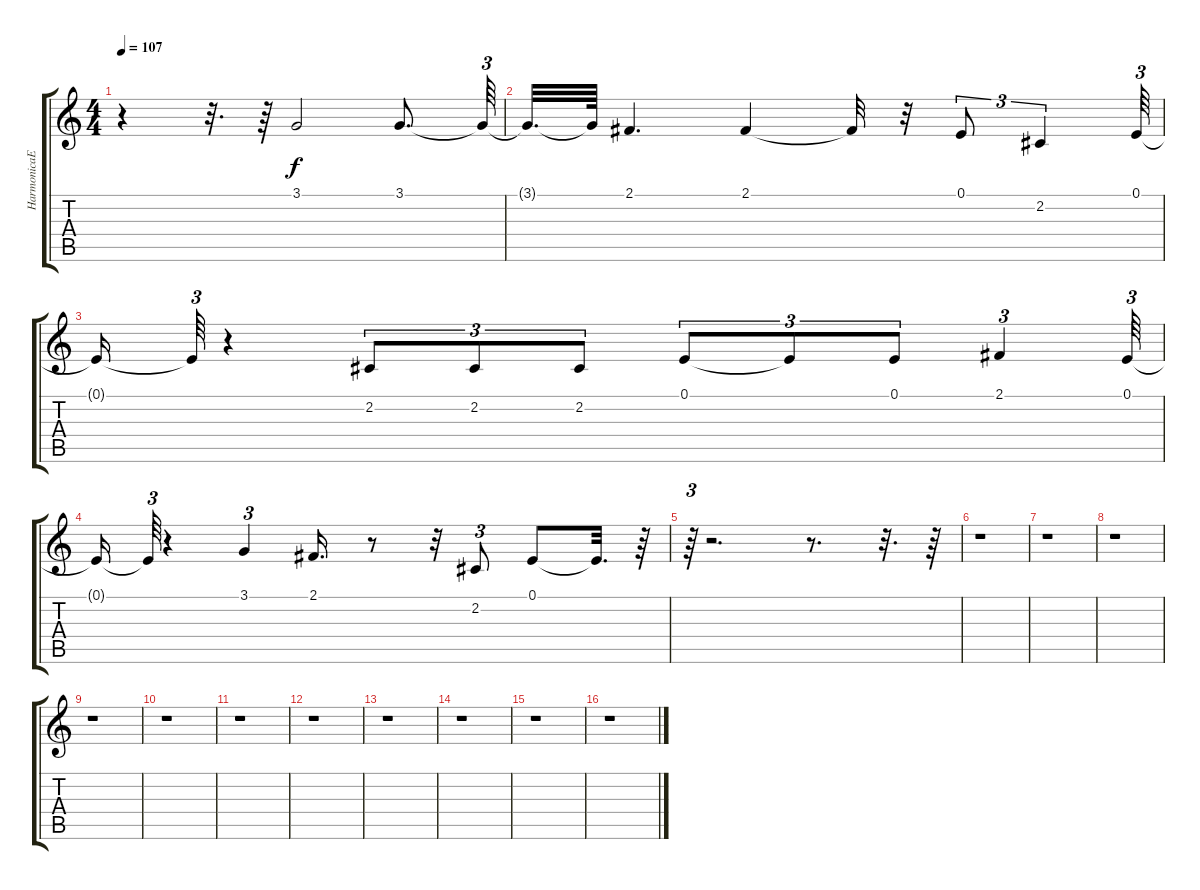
\track ("HarmonicaEcho" "HarmonicaE") {instrument harmonica}
\staff {score tabs}
\tuning (E4 B3 G3 D3 A2 E2) {hide}
\ts (4 4)
\tempo 107
\clef g2
\ks c
r.4{dy f} r.32{d} r.64 3.1.2 3.1.8{d} 3.1{t}.64{tu (3 2)} |
3.1{t}.32{d} 3.1{t}.64 2.1.4{d} 2.1.4 2.1{t}.32 r.32 0.1.8{tu (3 2)} 2.2.4{tu (3 2)} 0.1.64{tu (3 2)} |
0.1{t}.16 0.1{t}.64{tu (3 2)} r.4 2.2.8{tu (3 2)} 2.2.8{tu (3 2)} 2.2.8{tu (3 2)} 0.1.8{tu (3 2)} 0.1{t}.8{tu (3 2)} 0.1.8{tu (3 2)} 2.1.4{tu (3 2)} 0.1.64{tu (3 2)} |
0.1{t}.16 0.1{t}.64{tu (3 2)} r.4 3.1.4{tu (3 2)} 2.1.16{d} r.8 r.32 2.2.8{tu (3 2)} 0.1.8 0.1{t}.32{d} r.64 |
r.64{tu (3 2)} r.2{d} r.8{d} r.32{d} r.64 |
r.1 |
r.1 |
r.1 |
r.1 |
r.1 |
r.1 |
r.1 |
r.1 |
r.1 |
r.1 |
r.1
